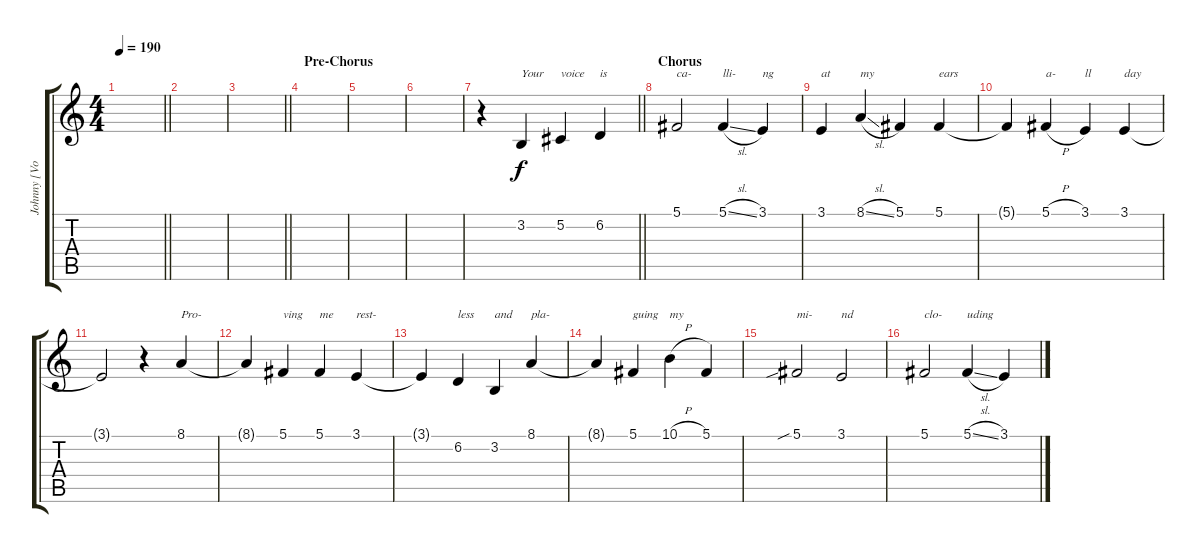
\track ("Johnny [Vox]" "Johnny [Vo") {instrument lead2sawtooth}
\staff {score tabs}
\tuning (Db4 Ab3 E3 B2 Gb2 B1) {hide}
\ts (4 4)
\tempo 190
\clef g2
\barLineRight lightlight
\ks c
|
|
\barLineRight lightlight
|
\section ("" "Pre-Chorus")
|
|
|
\barLineRight lightlight
r.4 3.2.4{txt "Your"} 5.2.4{txt "voice"} 6.2.4{txt "is"} |
\section ("" "Chorus")
5.1.2{txt "ca-"} 5.1{sl}.4{txt "lli-"} 3.1.4{txt "ng"} |
3.1.4{txt "at"} 8.1{sl}.4{txt "my"} 5.1.4 5.1.4{txt "ears"} |
5.1{t}.4 5.1{h}.4{txt "a-"} 3.1.4{txt "ll"} 3.1.4{txt "day"} |
3.1{t}.2 r.4 8.1.4{txt "Pro-"} |
8.1{t}.4 5.1.4{txt "ving"} 5.1.4{txt "me"} 3.1.4{txt "rest-"} |
3.1{t}.4 6.2.4{txt "less"} 3.2.4{txt "and"} 8.1.4{txt "pla-"} |
8.1{t}.4 5.1.4{txt "guing"} 10.1{h}.4{txt "my"} 5.1.4 |
5.1{sib}.2{txt "mi-"} 3.1.2{txt "nd"} |
5.1.2{txt "clo-"} 5.1{sl}.4{txt "uding"} 3.1.4
